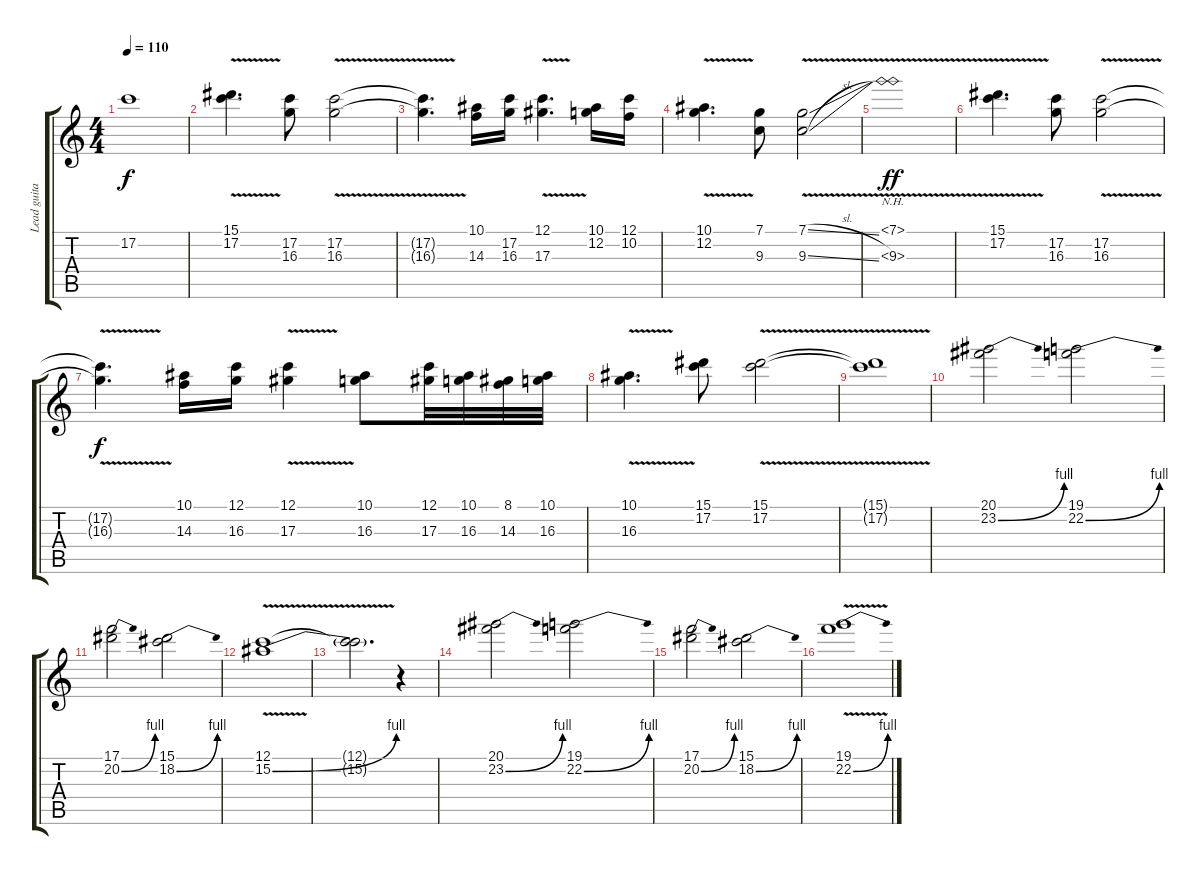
\track ("Lead guitar" "Lead guita") {instrument distortionguitar}
\staff {score tabs}
\tuning (C4 G3 Eb3 Bb2 F2 C2) {hide}
\ts (4 4)
\tempo 110
\clef g2
\ks c
17.2{t}.1{dy f} |
(15.1{v} 17.2{v}).4{d} (17.2 16.3).8 (17.2{v} 16.3{v}).2 |
(17.2{t} 16.3{t}).4{d} (10.1 14.3).16 (17.2 16.3).16 (12.1{v} 17.3{v}).4{d} (10.1 12.2).16 (12.1 10.2).16 |
(10.1{v} 12.2{v}).4{d} (7.1 9.3).8 (7.1{v sl} 9.3{v sl}).2 |
(7.1{nh} 9.3{nh v}).1{dy ff} |
(15.1{v} 17.2{v}).4{d} (17.2 16.3).8 (17.2{v} 16.3{v}).2 |
(17.2{t} 16.3{t}).4{d dy f} (10.1 14.3).16 (12.1 16.3).16 (12.1{v} 17.3{v}).4 (10.1 16.3).8 (12.1 17.3).32 (10.1 16.3).32 (8.1 14.3).32 (10.1 16.3).32 |
(10.1{v} 16.3{v}).4{d} (15.1 17.2).8 (15.1{v} 17.2{v}).2 |
(15.1{t} 17.2{t}).1 |
(20.1 23.2{be (bend 0 0 60 4)}).2 (19.1 22.2{be (bend 0 0 60 4)}).2 |
(17.1 20.2{be (bend 0 0 60 4)}).2 (15.1 18.2{be (bend 0 0 60 4)}).2 |
(12.1 15.2{be (bend 0 0 60 4) v}).1 |
(12.1{t} 15.2{t}).2{d} r.4 |
(20.1 23.2{be (bend 0 0 60 4)}).2 (19.1 22.2{be (bend 0 0 60 4)}).2 |
(17.1 20.2{be (bend 0 0 60 4)}).2 (15.1 18.2{be (bend 0 0 60 4)}).2 |
(19.1 22.2{be (bend 0 0 60 4) v}).1
